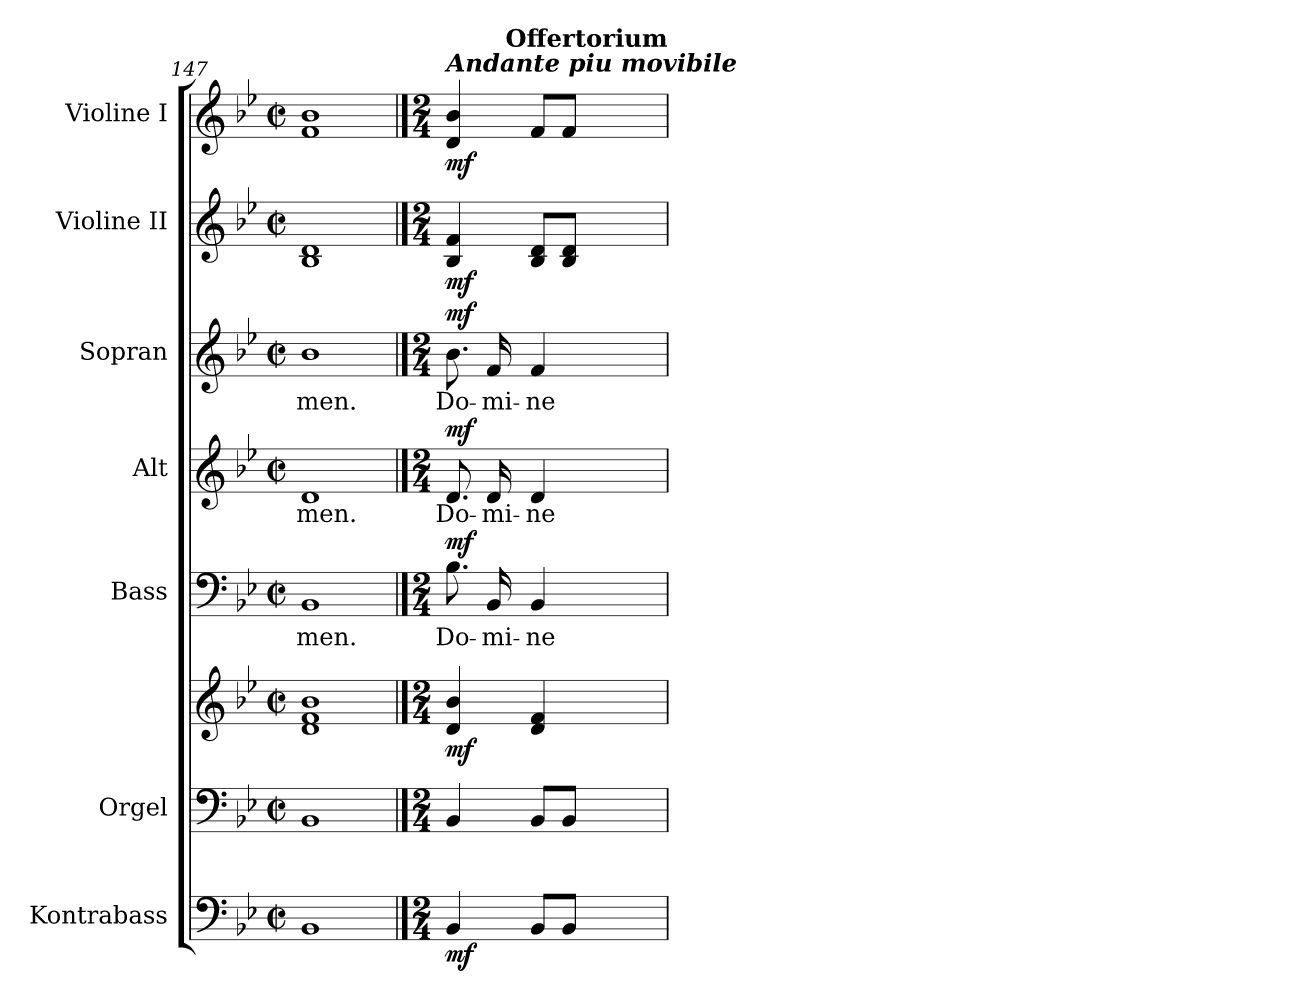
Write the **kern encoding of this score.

**kern	**dynam	**kern	**kern	**dynam	**kern	**text	**dynam	**kern	**text	**dynam	**kern	**text	**dynam	**kern	**dynam	**kern	**dynam
*part7	*part7	*part6	*part6	*part6	*part5	*part5	*part5	*part4	*part4	*part4	*part3	*part3	*part3	*part2	*part2	*part1	*part1
*staff8	*staff8	*staff7	*staff6	*staff6/7	*staff5	*staff5	*staff5	*staff4	*staff4	*staff4	*staff3	*staff3	*staff3	*staff2	*staff2	*staff1	*staff1
*I"Kontrabass	*	*I"Orgel	*	*	*I"Bass	*	*	*I"Alt	*	*	*I"Sopran	*	*	*I"Violine II	*	*I"Violine I	*
*I'Kb.	*	*I'Org.	*	*	*I'B	*	*	*I'A	*	*	*I'S	*	*	*I'Vl. II	*	*I'Vl. I	*
*clefF4	*	*clefF4	*clefG2	*	*clefF4	*	*	*clefG2	*	*	*clefG2	*	*	*clefG2	*	*clefG2	*
*ITrd7c12	*	*	*	*	*	*	*	*	*	*	*	*	*	*	*	*	*
*k[b-e-]	*	*k[b-e-]	*k[b-e-]	*	*k[b-e-]	*	*	*k[b-e-]	*	*	*k[b-e-]	*	*	*k[b-e-]	*	*k[b-e-]	*
*B-:	*	*B-:	*B-:	*	*B-:	*	*	*B-:	*	*	*B-:	*	*	*B-:	*	*B-:	*
*M2/2	*	*M2/2	*M2/2	*	*M2/2	*	*	*M2/2	*	*	*M2/2	*	*	*M2/2	*	*M2/2	*
*met(c|)	*	*met(c|)	*met(c|)	*	*met(c|)	*	*	*met(c|)	*	*	*met(c|)	*	*	*met(c|)	*	*met(c|)	*
=147	=147	=147	=147	=147	=147	=147	=147	=147	=147	=147	=147	=147	=147	=147	=147	=147	=147
!	!	!	!	!	!	!LO:LY:b	!	!	!LO:LY:b	!	!	!LO:LY:b	!	!	!	!	!
1BBB-	.	1BB-	1d 1f 1b-	.	1BB-	-men.	.	1d	-men.	.	1b-	-men.	.	1B- 1d	.	1f 1b-	.
!!LO:PB:g=z
==148	==148	==148	==148	==148	==148	==148	==148	==148	==148	==148	==148	==148	==148	==148	==148	==148	==148
*M2/4	*	*M2/4	*M2/4	*	*M2/4	*	*	*M2/4	*	*	*M2/4	*	*	*M2/4	*	*M2/4	*
!	!	!	!	!	!	!	!	!	!	!	!	!	!	!	!	!LO:TX:a:Bi:t=Andante piu movibile	!
!	!LO:DY:b	!	!	!LO:DY:b	!	!LO:LY:b	!LO:DY:a	!	!LO:LY:b	!LO:DY:a	!	!LO:LY:b	!LO:DY:a	!	!LO:DY:b	!	!LO:DY:b
4BBB-/	mf	4BB-/	4d/ 4b-/	mf	8.B-\	Do-	mf	8.d/	Do-	mf	8.b-\	Do-	mf	4B-/ 4f/	mf	4d/ 4b-/	mf
!	!	!	!	!	!	!LO:LY:b	!	!	!LO:LY:b	!	!	!LO:LY:b	!	!	!	!	!
.	.	.	.	.	16BB-/	-mi-	.	16d/	-mi-	.	16f/	-mi-	.	.	.	.	.
!	!	!	!	!	!	!LO:LY:b	!	!	!LO:LY:b	!	!	!LO:LY:b	!	!	!	!	!
8BBB-/L	.	8BB-/L	4d/ 4f/	.	4BB-/	-ne	.	4d/	-ne	.	4f/	-ne	.	8B-/ 8d/L	.	8f/L	.
8BBB-/J	.	8BB-/J	.	.	.	.	.	.	.	.	.	.	.	8B-/ 8d/J	.	8f/J	.
2ryy	.	2ryy	2ryy	.	2ryy	.	.	2ryy	.	.	2ryy	.	.	2ryy	.	2ryy	.
!	!	!	!	!	!	!	!	!	!	!	!	!	!	!	!	!LO:TX:a:B:t=Offertorium	!
=	=	=	=	=	=	=	=	=	=	=	=	=	=	=	=	=	=
*-	*-	*-	*-	*-	*-	*-	*-	*-	*-	*-	*-	*-	*-	*-	*-	*-	*-
